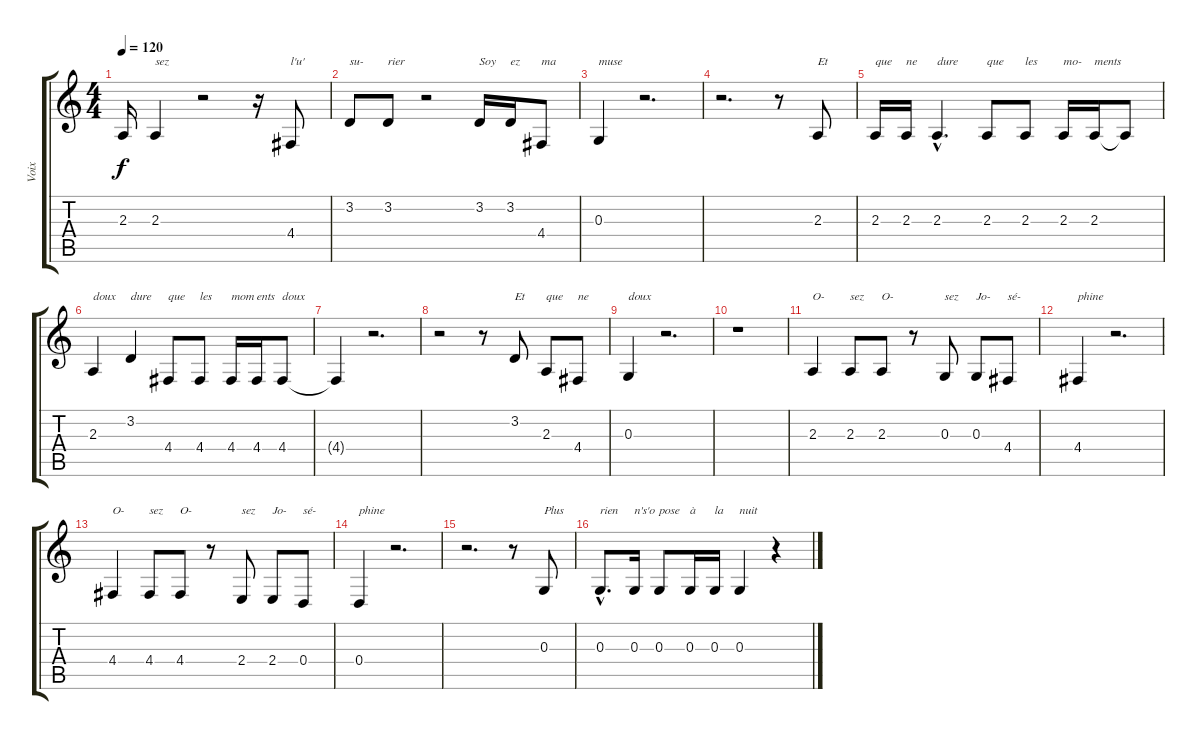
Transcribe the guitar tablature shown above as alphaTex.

\track ("Voix" "Voix") {instrument accordion}
\staff {score tabs}
\tuning (E4 B3 G3 D3 A2 E2) {hide}
\ts (4 4)
\tempo 120
\clef g2
\ks c
2.3{t}.16{dy f} 2.3.4{txt "sez"} r.2 r.16 4.4.8{txt "l'u'"} |
3.2.8{txt "su-"} 3.2.8{txt "rier"} r.2 3.2.16{txt "Soy"} 3.2.16{txt "ez"} 4.4.8{txt "ma"} |
0.3.4{txt "muse"} r.2{d} |
r.2{d} r.8 2.3.8{txt "Et"} |
2.3.16{txt "que"} 2.3.16{txt "ne"} 2.3{hac}.4{d txt "dure"} 2.3.8{txt "que"} 2.3.8{txt "les"} 2.3.16{txt "mo-"} 2.3.16{txt "ments"} 2.3{t}.8 |
2.3.4{txt "doux"} 3.2.4{txt "dure"} 4.4.8{txt "que"} 4.4.8{txt "les"} 4.4.16{txt "mom"} 4.4.16{txt "ents"} 4.4.8{txt "doux"} |
4.4{t}.4 r.2{d} |
r.2 r.8 3.2.8{txt "Et"} 2.3.8{txt "que"} 4.4.8{txt "ne"} |
0.3.4{txt "doux"} r.2{d} |
r.1 |
2.3.4{txt "O-"} 2.3.8{txt "sez "} 2.3.8{txt "O-"} r.8 0.3.8{txt "sez"} 0.3.8{txt "Jo-"} 4.4.8{txt "sé-"} |
4.4.4{txt "phine"} r.2{d} |
4.4.4{txt "O-"} 4.4.8{txt "sez"} 4.4.8{txt "O-"} r.8 2.4.8{txt "sez"} 2.4.8{txt "Jo-"} 0.4.8{txt "sé-"} |
0.4.4{txt "phine"} r.2{d} |
r.2{d} r.8 0.3.8{txt "Plus"} |
0.3{hac}.8{d txt "rien"} 0.3.16{txt "n's'o"} 0.3.8{txt "pose"} 0.3.16{txt "à"} 0.3.16{txt "la"} 0.3.4{txt "nuit"} r.4
